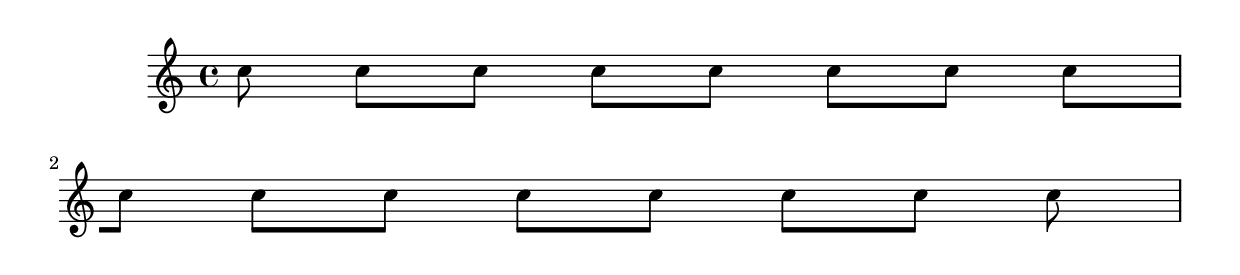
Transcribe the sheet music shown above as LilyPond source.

%% Do not edit this file; it is auto-generated from LSR http://lsr.dsi.unimi.it
%% This file is in the public domain.
\version "2.13.1"

\header {
  lsrtags = "rhythms"

%% Translation of GIT committish: 151f1bb8c0aae8294e62d0470246ee1019aedfbc
  texidoces = "
Normalmente están prohibidos los saltos de línea si las barras
atraviesan las líneas divisorias.  Se puede cambiar este
comportamiento como se muestra aquí:

"
  doctitle = "Barras que atraviesan saltos de línea"
  
%% Translation of GIT committish: 6ce7f350682dfa99af97929be1dec6b9f1cbc01a
  
texidocde = "
Zeilenumbrüche sind normalerweise während Balken verboten.  Das kann geändert
werden.

"
  doctitlede = "Balken über Zeilenumbrüche"


%% Translation of GIT committish: b3196fadd8f42d05ba35e8ac42f7da3caf8a3079
  
  texidocfr = "
Il est normalement impensable qu'un saut de ligne tombe au milieu d'une
ligature.  LilyPond permet néanmoins de l'obtenir.

"
  doctitlefr = "Ligature au moment d'un saut de ligne"

  texidoc = "
Line breaks are normally forbidden when beams cross bar lines. This
behavior can be changed as shown: 

"
  doctitle = "Beams across line breaks"
} % begin verbatim

\relative c'' {
  \override Beam #'breakable = ##t
  c8 c[ c] c[ c] c[ c] c[ \break  
  c8] c[ c] c[ c] c[ c] c
}

